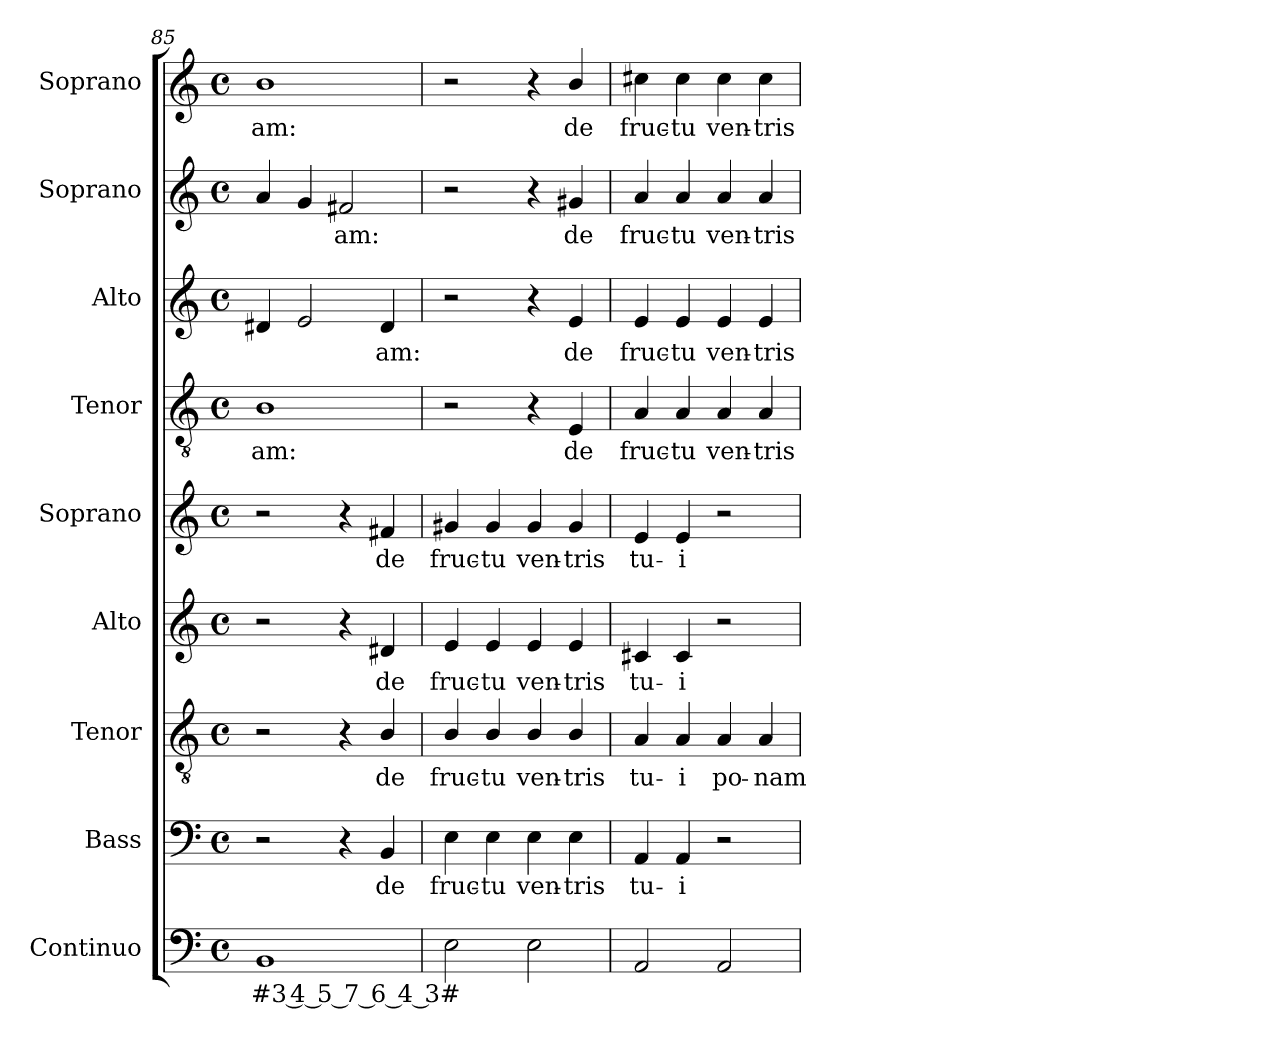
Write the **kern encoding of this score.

**kern	**text	**kern	**text	**kern	**text	**kern	**text	**kern	**text	**kern	**text	**kern	**text	**kern	**text	**kern	**text
*part9	*part9	*part8	*part8	*part7	*part7	*part6	*part6	*part5	*part5	*part4	*part4	*part3	*part3	*part2	*part2	*part1	*part1
*staff9	*staff9	*staff8	*staff8	*staff7	*staff7	*staff6	*staff6	*staff5	*staff5	*staff4	*staff4	*staff3	*staff3	*staff2	*staff2	*staff1	*staff1
*I"Continuo	*	*I"Bass	*	*I"Tenor	*	*I"Alto	*	*I"Soprano	*	*I"Tenor	*	*I"Alto	*	*I"Soprano	*	*I"Soprano	*
*I'Cont.	*	*I'B.	*	*I'T.	*	*I'A.	*	*I'S.	*	*I'T.	*	*I'A.	*	*I'S.	*	*I'S.	*
*clefF4	*	*clefF4	*	*clefGv2	*	*clefG2	*	*clefG2	*	*clefGv2	*	*clefG2	*	*clefG2	*	*clefG2	*
*	*	*	*	*ITrd7c12	*	*	*	*	*	*ITrd7c12	*	*	*	*	*	*	*
*k[]	*	*k[]	*	*k[]	*	*k[]	*	*k[]	*	*k[]	*	*k[]	*	*k[]	*	*k[]	*
*C:	*	*C:	*	*C:	*	*C:	*	*C:	*	*C:	*	*C:	*	*C:	*	*C:	*
*M4/4	*	*M4/4	*	*M4/4	*	*M4/4	*	*M4/4	*	*M4/4	*	*M4/4	*	*M4/4	*	*M4/4	*
*met(c)	*	*met(c)	*	*met(c)	*	*met(c)	*	*met(c)	*	*met(c)	*	*met(c)	*	*met(c)	*	*met(c)	*
=85	=85	=85	=85	=85	=85	=85	=85	=85	=85	=85	=85	=85	=85	=85	=85	=85	=85
!	!LO:LY:b:color=#000000	!	!	!	!	!	!	!	!	!	!	!	!	!	!	!	!
!	!	!	!	!	!	!	!	!	!	!	!LO:LY:b:color=#000000	!	!	!	!	!	!
!	!	!	!	!	!	!	!	!	!	!	!	!	!	!	!	!	!LO:LY:b:color=#000000
1BBi	#3 4 5 7 6 4 3#	2r	.	2r	.	2r	.	2r	.	1BBi	-am:	4d#Xi/	.	4ai/	.	1bi	-am:
.	.	.	.	.	.	.	.	.	.	.	.	2ei/	.	4gi/	.	.	.
!	!	!	!	!	!	!	!	!	!	!	!	!	!	!	!LO:LY:b:color=#000000	!	!
.	.	4r	.	4r	.	4r	.	4r	.	.	.	.	.	2f#Xi/	-am:	.	.
!	!	!	!LO:LY:b:color=#000000	!	!	!	!	!	!	!	!	!	!	!	!	!	!
!	!	!	!	!	!LO:LY:b:color=#000000	!	!	!	!	!	!	!	!	!	!	!	!
!	!	!	!	!	!	!	!LO:LY:b:color=#000000	!	!	!	!	!	!	!	!	!	!
!	!	!	!	!	!	!	!	!	!LO:LY:b:color=#000000	!	!	!	!	!	!	!	!
!	!	!	!	!	!	!	!	!	!	!	!	!	!LO:LY:b:color=#000000	!	!	!	!
.	.	4BBi/	de	4BBi/	de	4d#Xi/	de	4f#Xi/	de	.	.	4d#i/	-am:	.	.	.	.
=86	=86	=86	=86	=86	=86	=86	=86	=86	=86	=86	=86	=86	=86	=86	=86	=86	=86
!	!	!	!LO:LY:b:color=#000000	!	!	!	!	!	!	!	!	!	!	!	!	!	!
!	!	!	!	!	!LO:LY:b:color=#000000	!	!	!	!	!	!	!	!	!	!	!	!
!	!	!	!	!	!	!	!LO:LY:b:color=#000000	!	!	!	!	!	!	!	!	!	!
!	!	!	!	!	!	!	!	!	!LO:LY:b:color=#000000	!	!	!	!	!	!	!	!
2Ei\	.	4Ei\	fruc-	4BBi/	fruc-	4ei/	fruc-	4g#Xi/	fruc-	2r	.	2r	.	2r	.	2r	.
!	!	!	!LO:LY:b:color=#000000	!	!	!	!	!	!	!	!	!	!	!	!	!	!
!	!	!	!	!	!LO:LY:b:color=#000000	!	!	!	!	!	!	!	!	!	!	!	!
!	!	!	!	!	!	!	!LO:LY:b:color=#000000	!	!	!	!	!	!	!	!	!	!
!	!	!	!	!	!	!	!	!	!LO:LY:b:color=#000000	!	!	!	!	!	!	!	!
.	.	4Ei\	-tu	4BBi/	-tu	4ei/	-tu	4g#i/	-tu	.	.	.	.	.	.	.	.
!	!	!	!LO:LY:b:color=#000000	!	!	!	!	!	!	!	!	!	!	!	!	!	!
!	!	!	!	!	!LO:LY:b:color=#000000	!	!	!	!	!	!	!	!	!	!	!	!
!	!	!	!	!	!	!	!LO:LY:b:color=#000000	!	!	!	!	!	!	!	!	!	!
!	!	!	!	!	!	!	!	!	!LO:LY:b:color=#000000	!	!	!	!	!	!	!	!
2Ei\	.	4Ei\	ven-	4BBi/	ven-	4ei/	ven-	4g#i/	ven-	4r	.	4r	.	4r	.	4r	.
!	!	!	!LO:LY:b:color=#000000	!	!	!	!	!	!	!	!	!	!	!	!	!	!
!	!	!	!	!	!LO:LY:b:color=#000000	!	!	!	!	!	!	!	!	!	!	!	!
!	!	!	!	!	!	!	!LO:LY:b:color=#000000	!	!	!	!	!	!	!	!	!	!
!	!	!	!	!	!	!	!	!	!LO:LY:b:color=#000000	!	!	!	!	!	!	!	!
!	!	!	!	!	!	!	!	!	!	!	!LO:LY:b:color=#000000	!	!	!	!	!	!
!	!	!	!	!	!	!	!	!	!	!	!	!	!LO:LY:b:color=#000000	!	!	!	!
!	!	!	!	!	!	!	!	!	!	!	!	!	!	!	!LO:LY:b:color=#000000	!	!
!	!	!	!	!	!	!	!	!	!	!	!	!	!	!	!	!	!LO:LY:b:color=#000000
.	.	4Ei\	-tris	4BBi/	-tris	4ei/	-tris	4g#i/	-tris	4EEi/	de	4ei/	de	4g#Xi/	de	4bi/	de
=87	=87	=87	=87	=87	=87	=87	=87	=87	=87	=87	=87	=87	=87	=87	=87	=87	=87
!	!	!	!LO:LY:b:color=#000000	!	!	!	!	!	!	!	!	!	!	!	!	!	!
!	!	!	!	!	!LO:LY:b:color=#000000	!	!	!	!	!	!	!	!	!	!	!	!
!	!	!	!	!	!	!	!LO:LY:b:color=#000000	!	!	!	!	!	!	!	!	!	!
!	!	!	!	!	!	!	!	!	!LO:LY:b:color=#000000	!	!	!	!	!	!	!	!
!	!	!	!	!	!	!	!	!	!	!	!LO:LY:b:color=#000000	!	!	!	!	!	!
!	!	!	!	!	!	!	!	!	!	!	!	!	!LO:LY:b:color=#000000	!	!	!	!
!	!	!	!	!	!	!	!	!	!	!	!	!	!	!	!LO:LY:b:color=#000000	!	!
!	!	!	!	!	!	!	!	!	!	!	!	!	!	!	!	!	!LO:LY:b:color=#000000
2AAi/	.	4AAi/	tu-	4AAi/	tu-	4c#Xi/	tu-	4ei/	tu-	4AAi/	fruc-	4ei/	fruc-	4ai/	fruc-	4cc#Xi\	fruc-
!	!	!	!LO:LY:b:color=#000000	!	!	!	!	!	!	!	!	!	!	!	!	!	!
!	!	!	!	!	!LO:LY:b:color=#000000	!	!	!	!	!	!	!	!	!	!	!	!
!	!	!	!	!	!	!	!LO:LY:b:color=#000000	!	!	!	!	!	!	!	!	!	!
!	!	!	!	!	!	!	!	!	!LO:LY:b:color=#000000	!	!	!	!	!	!	!	!
!	!	!	!	!	!	!	!	!	!	!	!LO:LY:b:color=#000000	!	!	!	!	!	!
!	!	!	!	!	!	!	!	!	!	!	!	!	!LO:LY:b:color=#000000	!	!	!	!
!	!	!	!	!	!	!	!	!	!	!	!	!	!	!	!LO:LY:b:color=#000000	!	!
!	!	!	!	!	!	!	!	!	!	!	!	!	!	!	!	!	!LO:LY:b:color=#000000
.	.	4AAi/	-i	4AAi/	-i	4c#i/	-i	4ei/	-i	4AAi/	-tu	4ei/	-tu	4ai/	-tu	4cc#i\	-tu
!	!	!	!	!	!LO:LY:b:color=#000000	!	!	!	!	!	!	!	!	!	!	!	!
!	!	!	!	!	!	!	!	!	!	!	!LO:LY:b:color=#000000	!	!	!	!	!	!
!	!	!	!	!	!	!	!	!	!	!	!	!	!LO:LY:b:color=#000000	!	!	!	!
!	!	!	!	!	!	!	!	!	!	!	!	!	!	!	!LO:LY:b:color=#000000	!	!
!	!	!	!	!	!	!	!	!	!	!	!	!	!	!	!	!	!LO:LY:b:color=#000000
2AAi/	.	2r	.	4AAi/	po-	2r	.	2r	.	4AAi/	ven-	4ei/	ven-	4ai/	ven-	4cc#i\	ven-
!	!	!	!	!	!LO:LY:b:color=#000000	!	!	!	!	!	!	!	!	!	!	!	!
!	!	!	!	!	!	!	!	!	!	!	!LO:LY:b:color=#000000	!	!	!	!	!	!
!	!	!	!	!	!	!	!	!	!	!	!	!	!LO:LY:b:color=#000000	!	!	!	!
!	!	!	!	!	!	!	!	!	!	!	!	!	!	!	!LO:LY:b:color=#000000	!	!
!	!	!	!	!	!	!	!	!	!	!	!	!	!	!	!	!	!LO:LY:b:color=#000000
.	.	.	.	4AAi/	-nam	.	.	.	.	4AAi/	-tris	4ei/	-tris	4ai/	-tris	4cc#i\	-tris
=	=	=	=	=	=	=	=	=	=	=	=	=	=	=	=	=	=
*-	*-	*-	*-	*-	*-	*-	*-	*-	*-	*-	*-	*-	*-	*-	*-	*-	*-
